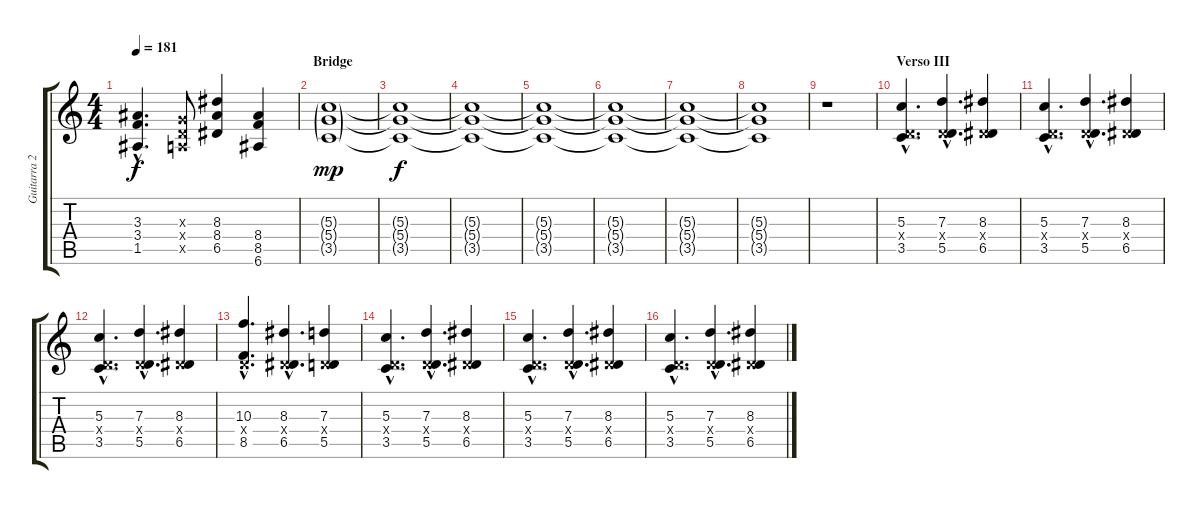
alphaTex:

\track ("Guitarra 2 - Erik" "Guitarra 2") {instrument overdrivenguitar}
\staff {score tabs}
\tuning (E4 B3 G3 D3 A2 E2) {hide}
\ts (4 4)
\tempo 181
\clef g2
\ks c
(3.3{hac} 3.4{hac} 1.5{hac}).4{d dy f} (0.3{x} 0.4{x} 0.5{x}).8 (8.3 8.4 6.5).4 (8.4 8.5 6.6).4 |
\section ("" "Bridge")
(5.3{g} 5.4{g} 3.5{g}).1{dy mp} |
(5.3{t} 5.4{t} 3.5{t}).1{dy f} |
(5.3{t} 5.4{t} 3.5{t}).1 |
(5.3{t} 5.4{t} 3.5{t}).1 |
(5.3{t} 5.4{t} 3.5{t}).1 |
(5.3{t} 5.4{t} 3.5{t}).1 |
(5.3{t} 5.4{t} 3.5{t}).1 |
r.1 |
\section ("" "Verso III")
(5.3{hac} 0.4{hac x} 3.5{hac}).4{d} (7.3{hac} 0.4{hac x} 5.5{hac}).4{d} (8.3 0.4{x} 6.5).4 |
(5.3{hac} 0.4{hac x} 3.5{hac}).4{d} (7.3{hac} 0.4{hac x} 5.5{hac}).4{d} (8.3 0.4{x} 6.5).4 |
(5.3{hac} 0.4{hac x} 3.5{hac}).4{d} (7.3{hac} 0.4{hac x} 5.5{hac}).4{d} (8.3 0.4{x} 6.5).4 |
(10.3{hac} 0.4{hac x} 8.5{hac}).4{d} (8.3{hac} 0.4{hac x} 6.5{hac}).4{d} (7.3 0.4{x} 5.5).4 |
(5.3{hac} 0.4{hac x} 3.5{hac}).4{d} (7.3{hac} 0.4{hac x} 5.5{hac}).4{d} (8.3 0.4{x} 6.5).4 |
(5.3{hac} 0.4{hac x} 3.5{hac}).4{d} (7.3{hac} 0.4{hac x} 5.5{hac}).4{d} (8.3 0.4{x} 6.5).4 |
(5.3{hac} 0.4{hac x} 3.5{hac}).4{d} (7.3{hac} 0.4{hac x} 5.5{hac}).4{d} (8.3 0.4{x} 6.5).4
